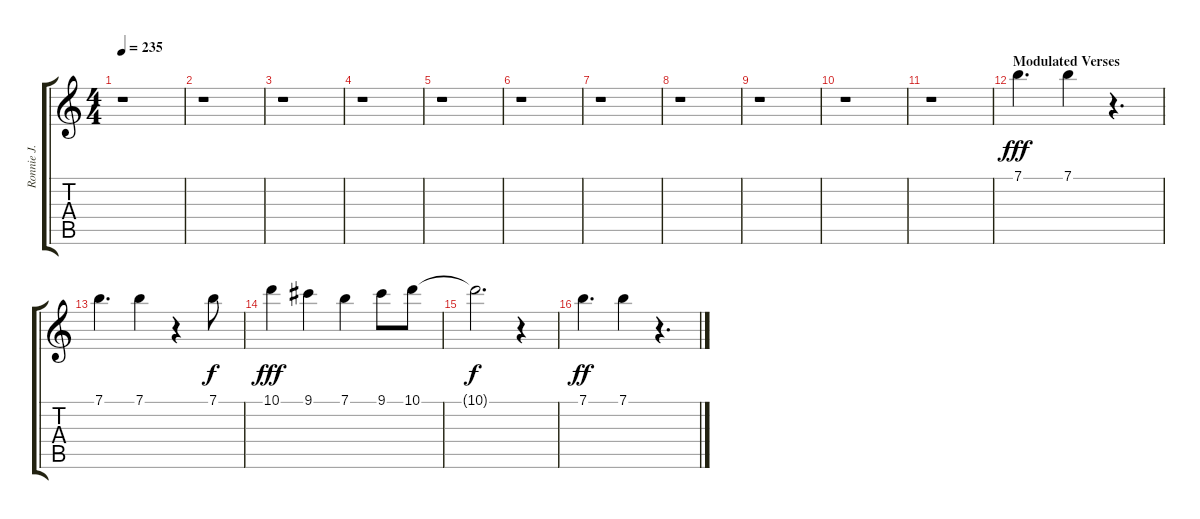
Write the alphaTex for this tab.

\track ("Ronnie J. Dio" "Ronnie J. ") {instrument whistle}
\staff {score tabs}
\tuning (E5 B4 G4 D4 A3 E3) {hide}
\ts (4 4)
\tempo 235
\clef g2
\ks c
r.1{dy f} |
r.1 |
r.1 |
r.1 |
r.1 |
r.1 |
r.1 |
r.1 |
r.1 |
r.1 |
r.1 |
\section ("" "Modulated Verses")
7.1.4{d dy fff} 7.1.4 r.4{d} |
7.1.4{d} 7.1.4 r.4 7.1.8{dy f} |
10.1.4{dy fff} 9.1.4 7.1.4 9.1.8 10.1.8 |
10.1{t}.2{d dy f} r.4 |
7.1.4{d dy ff} 7.1.4 r.4{d}
